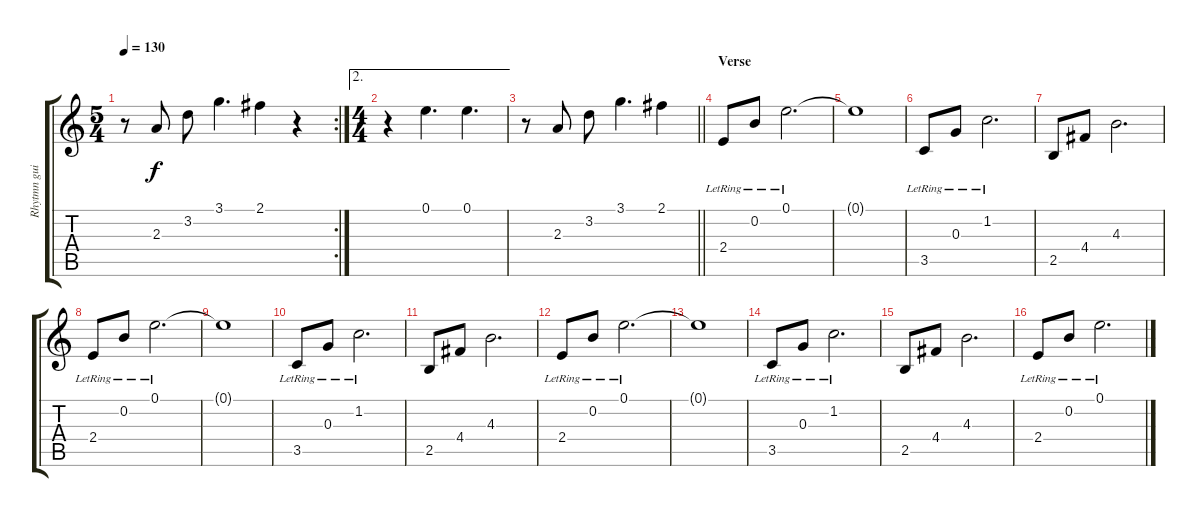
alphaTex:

\track ("Rhytmn guitar" "Rhytmn gui") {instrument electricguitarclean}
\staff {score tabs}
\tuning (E4 B3 G3 D3 A2 E2) {hide}
\rc 2
\ts (5 4)
\tempo 130
\clef g2
\ks c
r.8{dy f} 2.3.8 3.2.8 3.1.4{d} 2.1.4 r.4 |
\ae 2
\ts (4 4)
r.4 0.1.4{d} 0.1.4{d} |
\barLineRight lightlight
r.8 2.3.8 3.2.8 3.1.4{d} 2.1.4 |
\section ("" "Verse")
2.4{lr}.8 0.2{lr}.8 0.1{lr}.2{d} |
0.1{t}.1 |
3.5{lr}.8 0.3{lr}.8 1.2{lr}.2{d} |
2.5.8 4.4.8 4.3.2{d} |
2.4{lr}.8 0.2{lr}.8 0.1{lr}.2{d} |
0.1{t}.1 |
3.5{lr}.8 0.3{lr}.8 1.2{lr}.2{d} |
2.5.8 4.4.8 4.3.2{d} |
2.4{lr}.8 0.2{lr}.8 0.1{lr}.2{d} |
0.1{t}.1 |
3.5{lr}.8 0.3{lr}.8 1.2{lr}.2{d} |
2.5.8 4.4.8 4.3.2{d} |
2.4{lr}.8 0.2{lr}.8 0.1{lr}.2{d}
